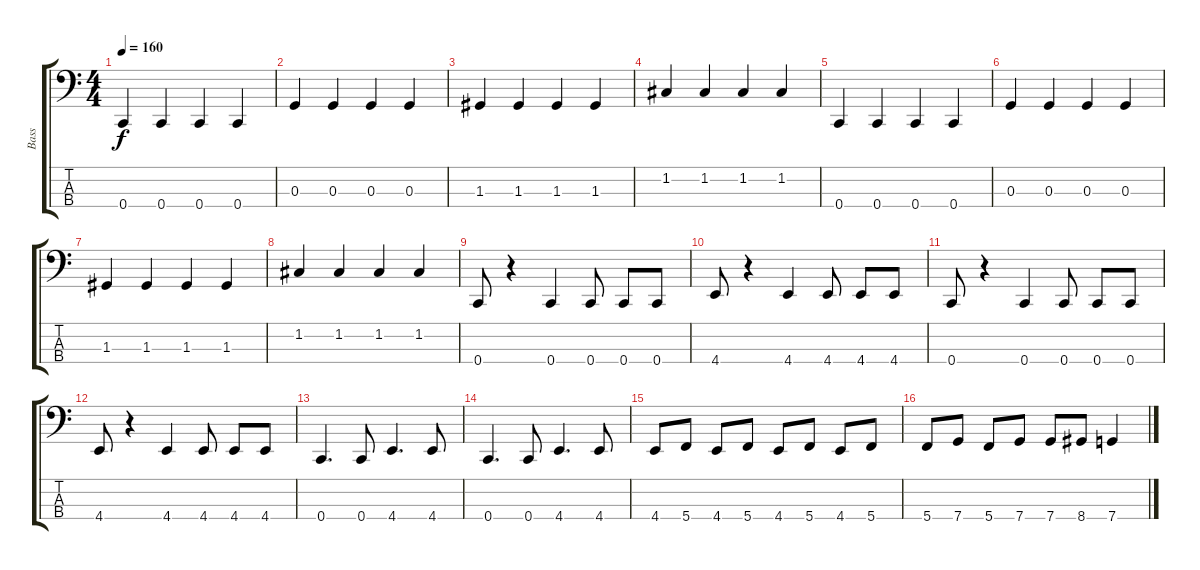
\track ("Bass" "Bass") {instrument electricbassfinger}
\staff {score tabs}
\tuning (F2 C2 G1 C1) {hide}
\ts (4 4)
\tempo 160
\clef f4
\ks c
0.4.4{dy f} 0.4.4 0.4.4 0.4.4 |
0.3.4 0.3.4 0.3.4 0.3.4 |
1.3.4 1.3.4 1.3.4 1.3.4 |
1.2.4 1.2.4 1.2.4 1.2.4 |
0.4.4 0.4.4 0.4.4 0.4.4 |
0.3.4 0.3.4 0.3.4 0.3.4 |
1.3.4 1.3.4 1.3.4 1.3.4 |
1.2.4 1.2.4 1.2.4 1.2.4 |
0.4.8 r.4 0.4.4 0.4.8 0.4.8 0.4.8 |
4.4.8 r.4 4.4.4 4.4.8 4.4.8 4.4.8 |
0.4.8 r.4 0.4.4 0.4.8 0.4.8 0.4.8 |
4.4.8 r.4 4.4.4 4.4.8 4.4.8 4.4.8 |
0.4.4{d} 0.4.8 4.4.4{d} 4.4.8 |
0.4.4{d} 0.4.8 4.4.4{d} 4.4.8 |
4.4.8 5.4.8 4.4.8 5.4.8 4.4.8 5.4.8 4.4.8 5.4.8 |
5.4.8 7.4.8 5.4.8 7.4.8 7.4.8 8.4.8 7.4.4
